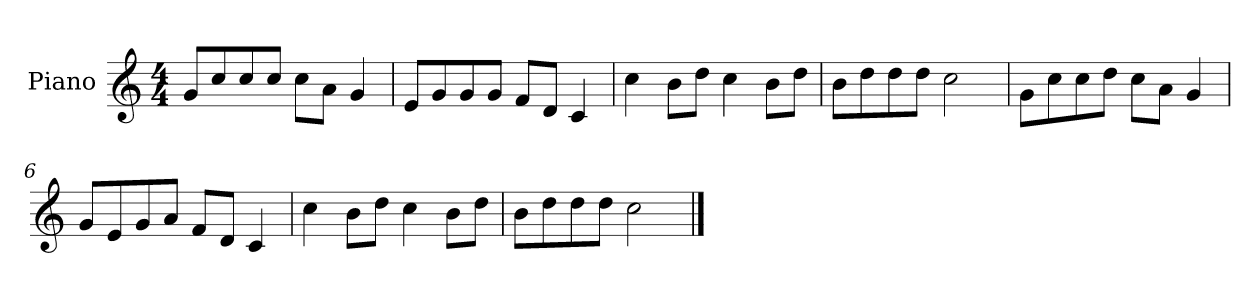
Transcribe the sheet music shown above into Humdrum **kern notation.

**kern
*part1
*staff1
*I"Piano
*I'P-no
*clefG2
*k[]
*M4/4
*MM90
=1
8g/L
8cc/
8cc/
8cc/J
8cc\L
8a\J
4g/
=2
8e/L
8g/
8g/
8g/J
8f/L
8d/J
4c/
=3
4cc\
8b\L
8dd\J
4cc\
8b\L
8dd\J
=4
8b\L
8dd\
8dd\
8dd\J
2cc\
=5
8g\L
8cc\
8cc\
8dd\J
8cc\L
8a\J
4g/
=6
8g/L
8e/
8g/
8a/J
8f/L
8d/J
4c/
!!LO:LB:g=z
=7
4cc\
8b\L
8dd\J
4cc\
8b\L
8dd\J
=8
8b\L
8dd\
8dd\
8dd\J
2cc\
==
*-
